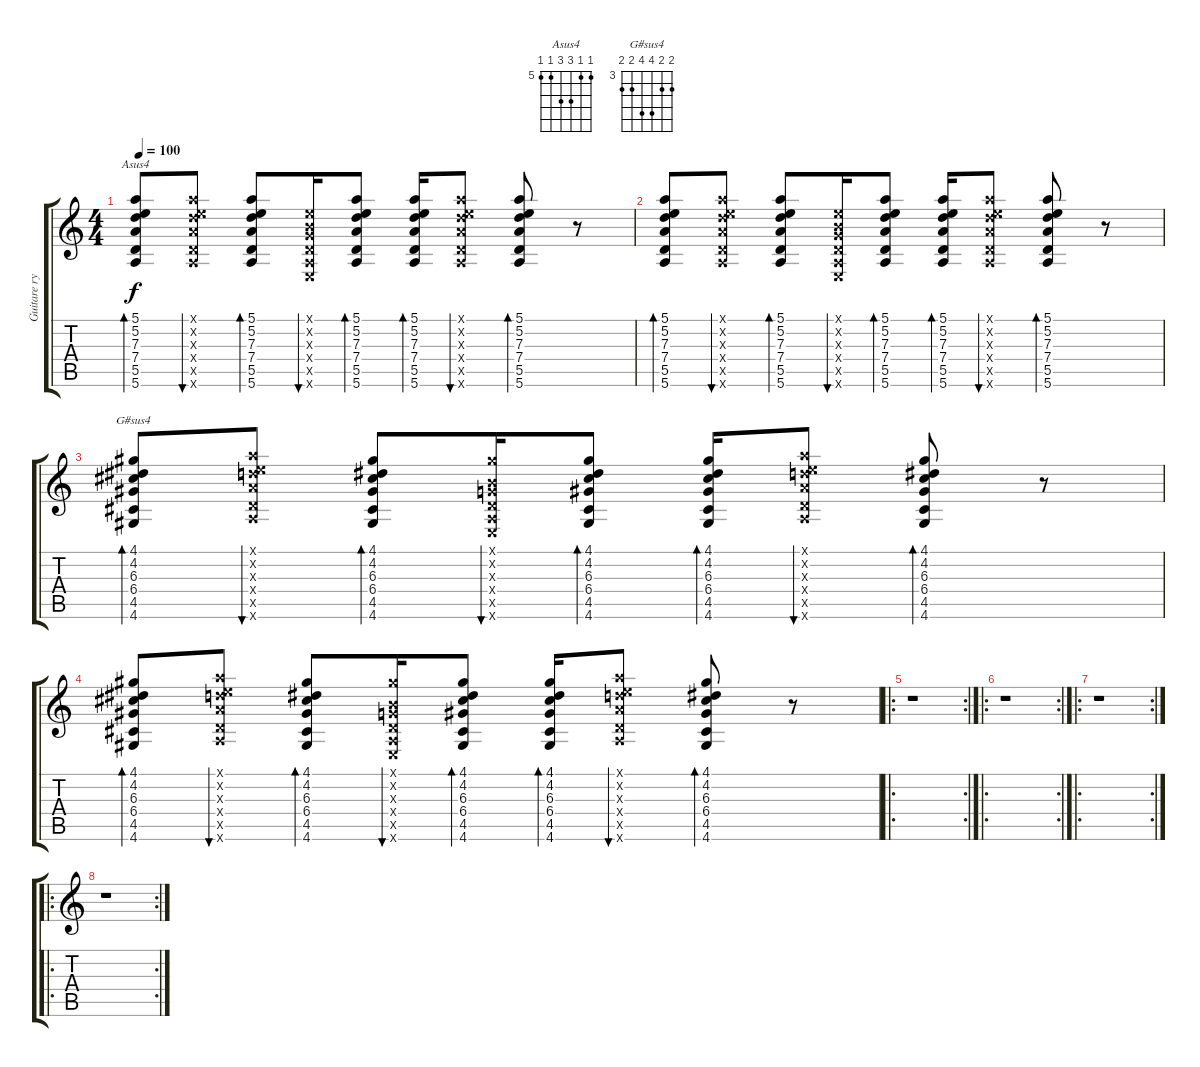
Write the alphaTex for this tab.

\track ("Guitare rythm" "Guitare ry") {instrument overdrivenguitar}
\staff {score tabs}
\tuning (E4 B3 G3 D3 A2 E2) {hide}
\chord ("Asus4" 5 5 7 7 5 5) {firstfret 5}
\chord ("G#sus4" 4 4 6 6 4 4) {firstfret 3}
\ts (4 4)
\tempo 100
\clef g2
\ks c
(5.1 5.2 7.3 7.4 5.5 5.6).8{bd 30 ch "Asus4" dy f volume 12} (5.1{x} 5.2{x} 7.3{x} 7.4{x} 5.5{x} 5.6{x}).8{bu 30} (5.1 5.2 7.3 7.4 5.5 5.6).8{bd 30} (0.1{x} 0.2{x} 0.3{x} 0.4{x} 0.5{x} 0.6{x}).16{bu 30} (5.1 5.2 7.3 7.4 5.5 5.6).8{bd 30} (5.1 5.2 7.3 7.4 5.5 5.6).16{bd 30} (5.1{x} 5.2{x} 7.3{x} 7.4{x} 5.5{x} 5.6{x}).8{bu 30} (5.1 5.2 7.3 7.4 5.5 5.6).8{bd 30} r.8 |
(5.1 5.2 7.3 7.4 5.5 5.6).8{bd 30} (5.1{x} 5.2{x} 7.3{x} 7.4{x} 5.5{x} 5.6{x}).8{bu 30} (5.1 5.2 7.3 7.4 5.5 5.6).8{bd 30} (0.1{x} 0.2{x} 0.3{x} 0.4{x} 0.5{x} 0.6{x}).16{bu 30} (5.1 5.2 7.3 7.4 5.5 5.6).8{bd 30} (5.1 5.2 7.3 7.4 5.5 5.6).16{bd 30} (5.1{x} 5.2{x} 7.3{x} 7.4{x} 5.5{x} 5.6{x}).8{bu 30} (5.1 5.2 7.3 7.4 5.5 5.6).8{bd 30} r.8 |
(4.1 4.2 6.3 6.4 4.5 4.6).8{bd 30 ch "G#sus4"} (5.1{x} 5.2{x} 7.3{x} 7.4{x} 5.5{x} 5.6{x}).8{bu 30} (4.1 4.2 6.3 6.4 4.5 4.6).8{bd 30} (4.1{x} 0.2{x} 0.3{x} 0.4{x} 0.5{x} 0.6{x}).16{bu 30} (4.1 4.2 6.3 6.4 4.5 4.6).8{bd 30} (4.1 4.2 6.3 6.4 4.5 4.6).16{bd 30} (5.1{x} 5.2{x} 7.3{x} 7.4{x} 5.5{x} 5.6{x}).8{bu 30} (4.1 4.2 6.3 6.4 4.5 4.6).8{bd 30} r.8 |
(4.1 4.2 6.3 6.4 4.5 4.6).8{bd 30} (5.1{x} 5.2{x} 7.3{x} 7.4{x} 5.5{x} 5.6{x}).8{bu 30} (4.1 4.2 6.3 6.4 4.5 4.6).8{bd 30} (4.1{x} 0.2{x} 0.3{x} 0.4{x} 0.5{x} 0.6{x}).16{bu 30} (4.1 4.2 6.3 6.4 4.5 4.6).8{bd 30} (4.1 4.2 6.3 6.4 4.5 4.6).16{bd 30} (5.1{x} 5.2{x} 7.3{x} 7.4{x} 5.5{x} 5.6{x}).8{bu 30} (4.1 4.2 6.3 6.4 4.5 4.6).8{bd 30} r.8 |
\ro
\rc 2
r.1 |
\ro
\rc 2
r.1 |
\ro
\rc 2
r.1 |
\ro
\rc 2
r.1
